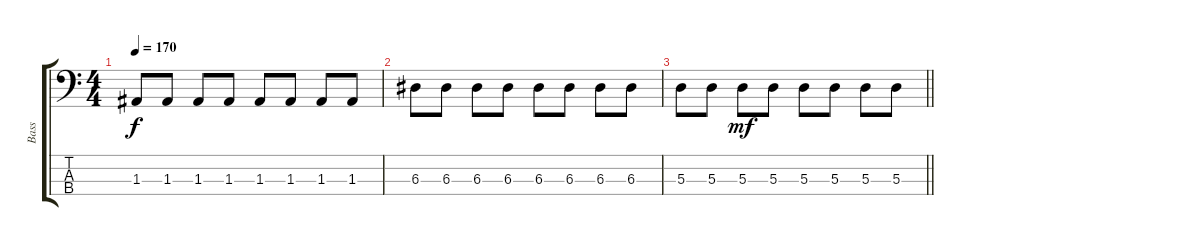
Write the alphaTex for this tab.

\track ("Bass" "Bass") {instrument electricbassfinger}
\staff {score tabs}
\tuning (G2 D2 A1 E1) {hide}
\ts (4 4)
\tempo 170
\clef f4
\ks c
1.3.8{dy f} 1.3.8 1.3.8 1.3.8 1.3.8 1.3.8 1.3.8 1.3.8 |
6.3.8 6.3.8 6.3.8 6.3.8 6.3.8 6.3.8 6.3.8 6.3.8 |
\barLineRight lightlight
5.3.8 5.3.8 5.3.8{dy mf} 5.3.8 5.3.8 5.3.8 5.3.8 5.3.8
